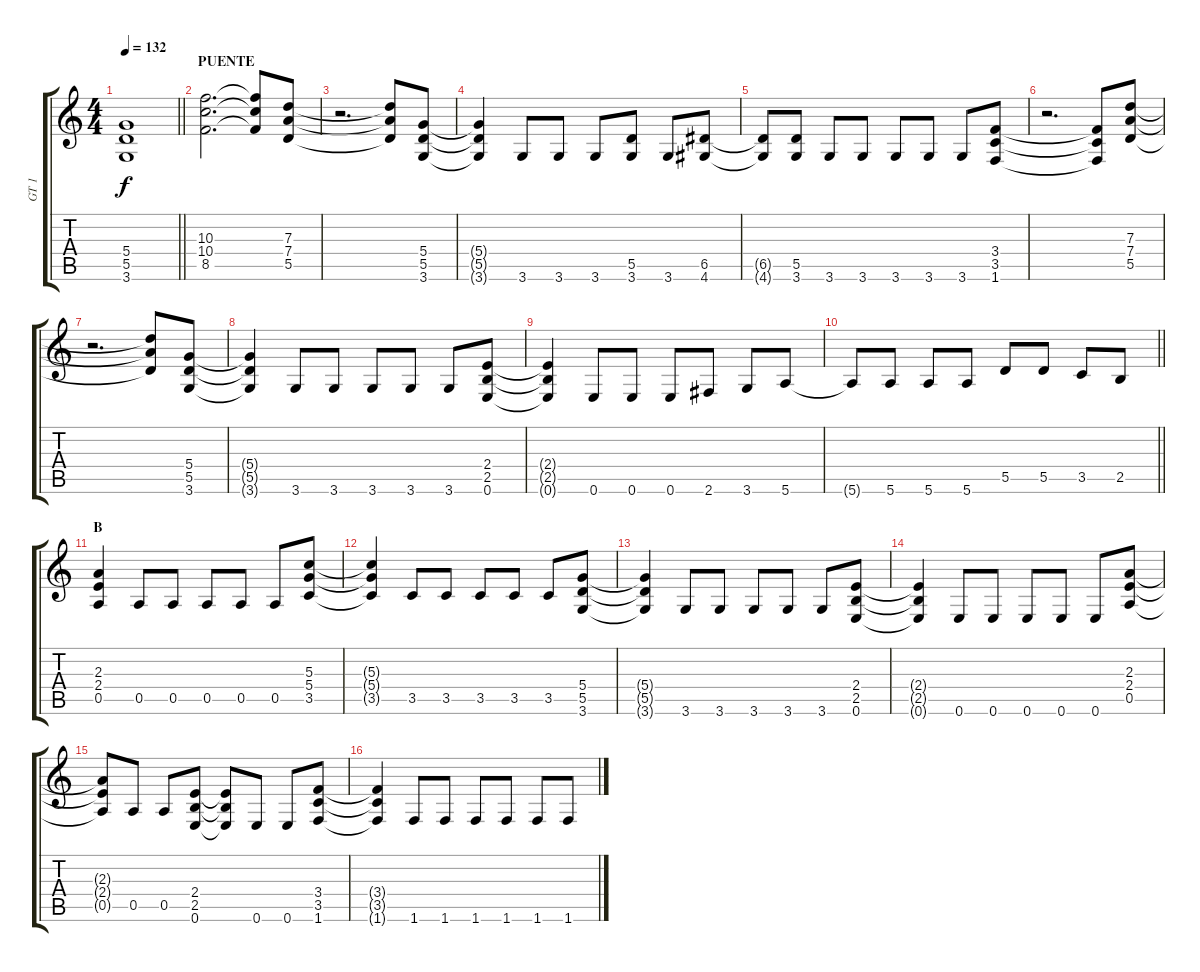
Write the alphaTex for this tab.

\track ("GT 1" "GT 1") {instrument distortionguitar}
\staff {score tabs}
\tuning (E4 B3 G3 D3 A2 E2) {hide}
\ts (4 4)
\tempo 132
\clef g2
\barLineRight lightlight
\ks c
(5.4{t} 5.5{t} 3.6{t}).1{dy f} |
\section ("" "PUENTE")
(10.3 10.4 8.5).2{d} (10.3{t} 10.4{t} 8.5{t}).8 (7.3 7.4 5.5).8 |
r.2{d} (7.3{t} 7.4{t} 5.5{t}).8 (5.4 5.5 3.6).8 |
(5.4{t} 5.5{t} 3.6{t}).4 3.6.8 3.6.8 3.6.8 (5.5 3.6).8 3.6.8 (6.5 4.6).8 |
(6.5{t} 4.6{t}).8 (5.5 3.6).8 3.6.8 3.6.8 3.6.8 3.6.8 3.6.8 (3.4 3.5 1.6).8 |
r.2{d} (3.4{t} 3.5{t} 1.6{t}).8 (7.3 7.4 5.5).8 |
r.2{d} (7.3{t} 7.4{t} 5.5{t}).8 (5.4 5.5 3.6).8 |
(5.4{t} 5.5{t} 3.6{t}).4 3.6.8 3.6.8 3.6.8 3.6.8 3.6.8 (2.4 2.5 0.6).8 |
(2.4{t} 2.5{t} 0.6{t}).4 0.6.8 0.6.8 0.6.8 2.6.8 3.6.8 5.6.8 |
\barLineRight lightlight
5.6{t}.8 5.6.8 5.6.8 5.6.8 5.5.8 5.5.8 3.5.8 2.5.8 |
\section ("" "B")
(2.3 2.4 0.5).4 0.5.8 0.5.8 0.5.8 0.5.8 0.5.8 (5.3 5.4 3.5).8 |
(5.3{t} 5.4{t} 3.5{t}).4 3.5.8 3.5.8 3.5.8 3.5.8 3.5.8 (5.4 5.5 3.6).8 |
(5.4{t} 5.5{t} 3.6{t}).4 3.6.8 3.6.8 3.6.8 3.6.8 3.6.8 (2.4 2.5 0.6).8 |
(2.4{t} 2.5{t} 0.6{t}).4 0.6.8 0.6.8 0.6.8 0.6.8 0.6.8 (2.3 2.4 0.5).8 |
(2.3{t} 2.4{t} 0.5{t}).8 0.5.8 0.5.8 (2.4 2.5 0.6).8 (2.4{t} 2.5{t} 0.6{t}).8 0.6.8 0.6.8 (3.4 3.5 1.6).8 |
(3.4{t} 3.5{t} 1.6{t}).4 1.6.8 1.6.8 1.6.8 1.6.8 1.6.8 1.6.8
